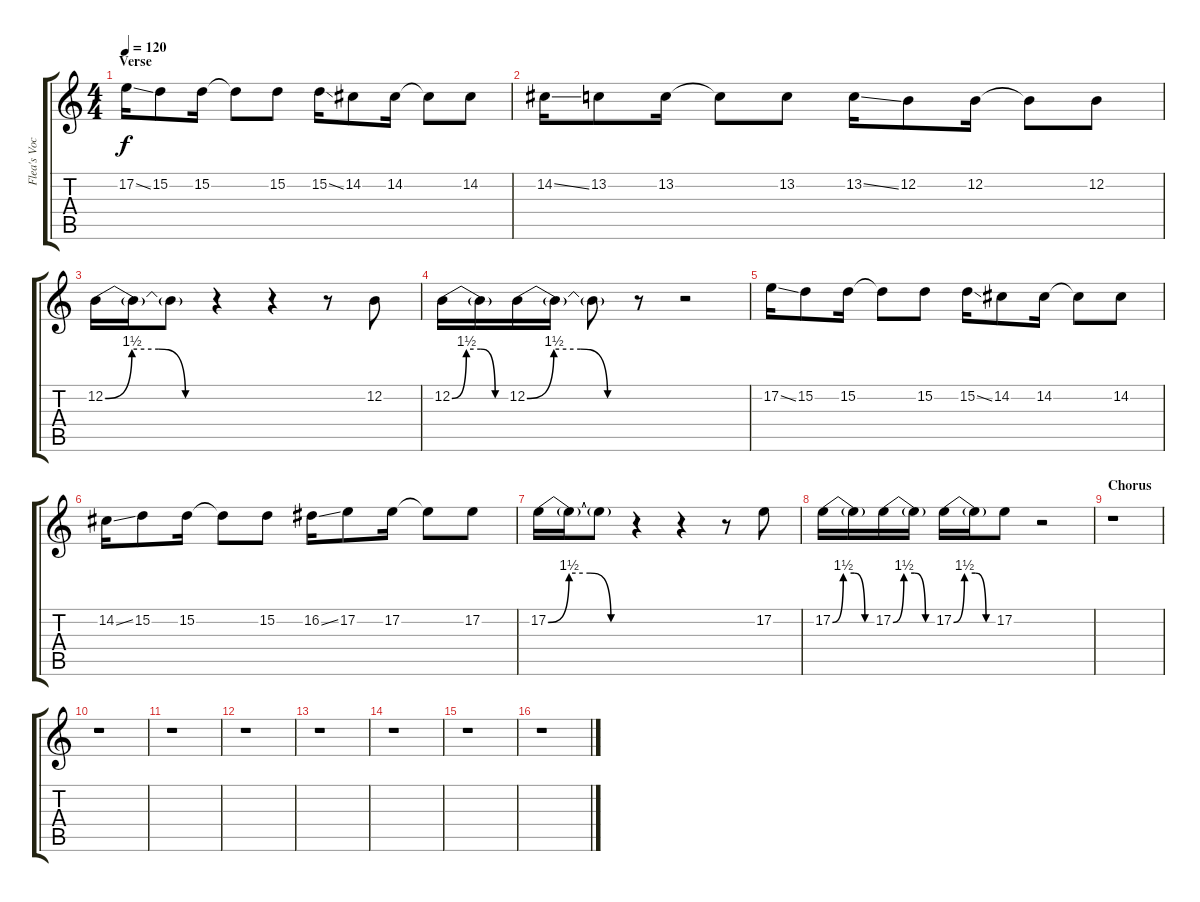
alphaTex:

\track ("Flea's Vocals" "Flea's Voc") {instrument voiceoohs}
\staff {score tabs}
\tuning (E4 B3 G3 D3 A2 E2) {hide}
\ts (4 4)
\section ("" "Verse")
\tempo 120
\clef g2
\ks c
17.2{ss}.16{dy f} 15.2.8 15.2.16 15.2{t}.8 15.2.8 15.2{ss}.16 14.2.8 14.2.16 14.2{t}.8 14.2.8 |
14.2{ss}.16 13.2.8 13.2.16 13.2{t}.8 13.2.8 13.2{ss}.16 12.2.8 12.2.16 12.2{t}.8 12.2.8 |
12.2{be (custom 0 0 15 6 30 6 45 0 60 0)}.16 12.2{t}.16 12.2{t}.8 r.4 r.4 r.8 12.2.8 |
12.2{be (custom 0 0 15 6 30 6 45 0 60 0)}.16 12.2{t}.16 12.2{be (custom 0 0 15 6 30 6 45 0 60 0)}.16 12.2{t}.16 12.2{t}.8 r.8 r.2 |
17.2{ss}.16 15.2.8 15.2.16 15.2{t}.8 15.2.8 15.2{ss}.16 14.2.8 14.2.16 14.2{t}.8 14.2.8 |
14.2{ss}.16 15.2.8 15.2.16 15.2{t}.8 15.2.8 16.2{ss}.16 17.2.8 17.2.16 17.2{t}.8 17.2.8 |
17.2{be (custom 0 0 15 6 30 6 45 0 60 0)}.16 17.2{t}.16 17.2{t}.8 r.4 r.4 r.8 17.2.8 |
17.2{be (custom 0 0 15 6 30 6 45 0 60 0)}.16 17.2{t}.16 17.2{be (custom 0 0 15 6 30 6 45 0 60 0)}.16 17.2{t}.16 17.2{be (custom 0 0 15 6 30 6 45 0 60 0)}.16 17.2{t}.16 17.2.8 r.2 |
\section ("" "Chorus")
r.1 |
r.1 |
r.1 |
r.1 |
r.1 |
r.1 |
r.1 |
r.1
